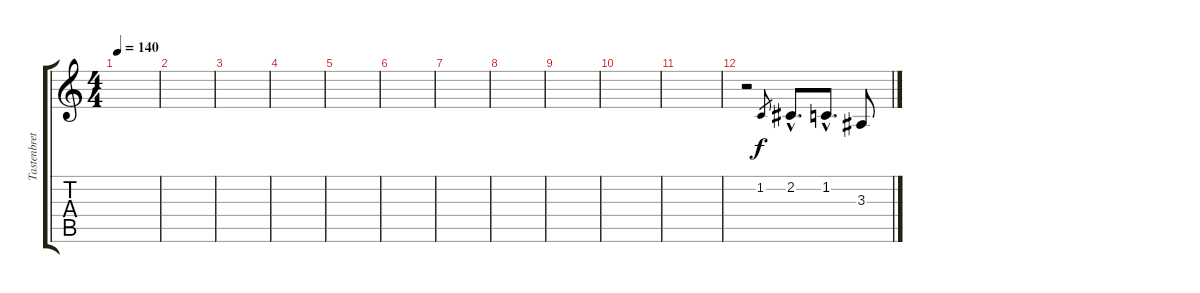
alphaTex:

\track ("Tastenbrett" "Tastenbret") {instrument acousticgrandpiano}
\staff {score tabs}
\tuning (E4 B3 G3 D3 A2 E2) {hide}
\ts (4 4)
\tempo 140
\clef g2
\ks c
|
|
|
|
|
|
|
|
|
|
|
r.2 1.2.8{gr} 2.2{hac}.8{d} 1.2{hac}.8{d} 3.3.8
